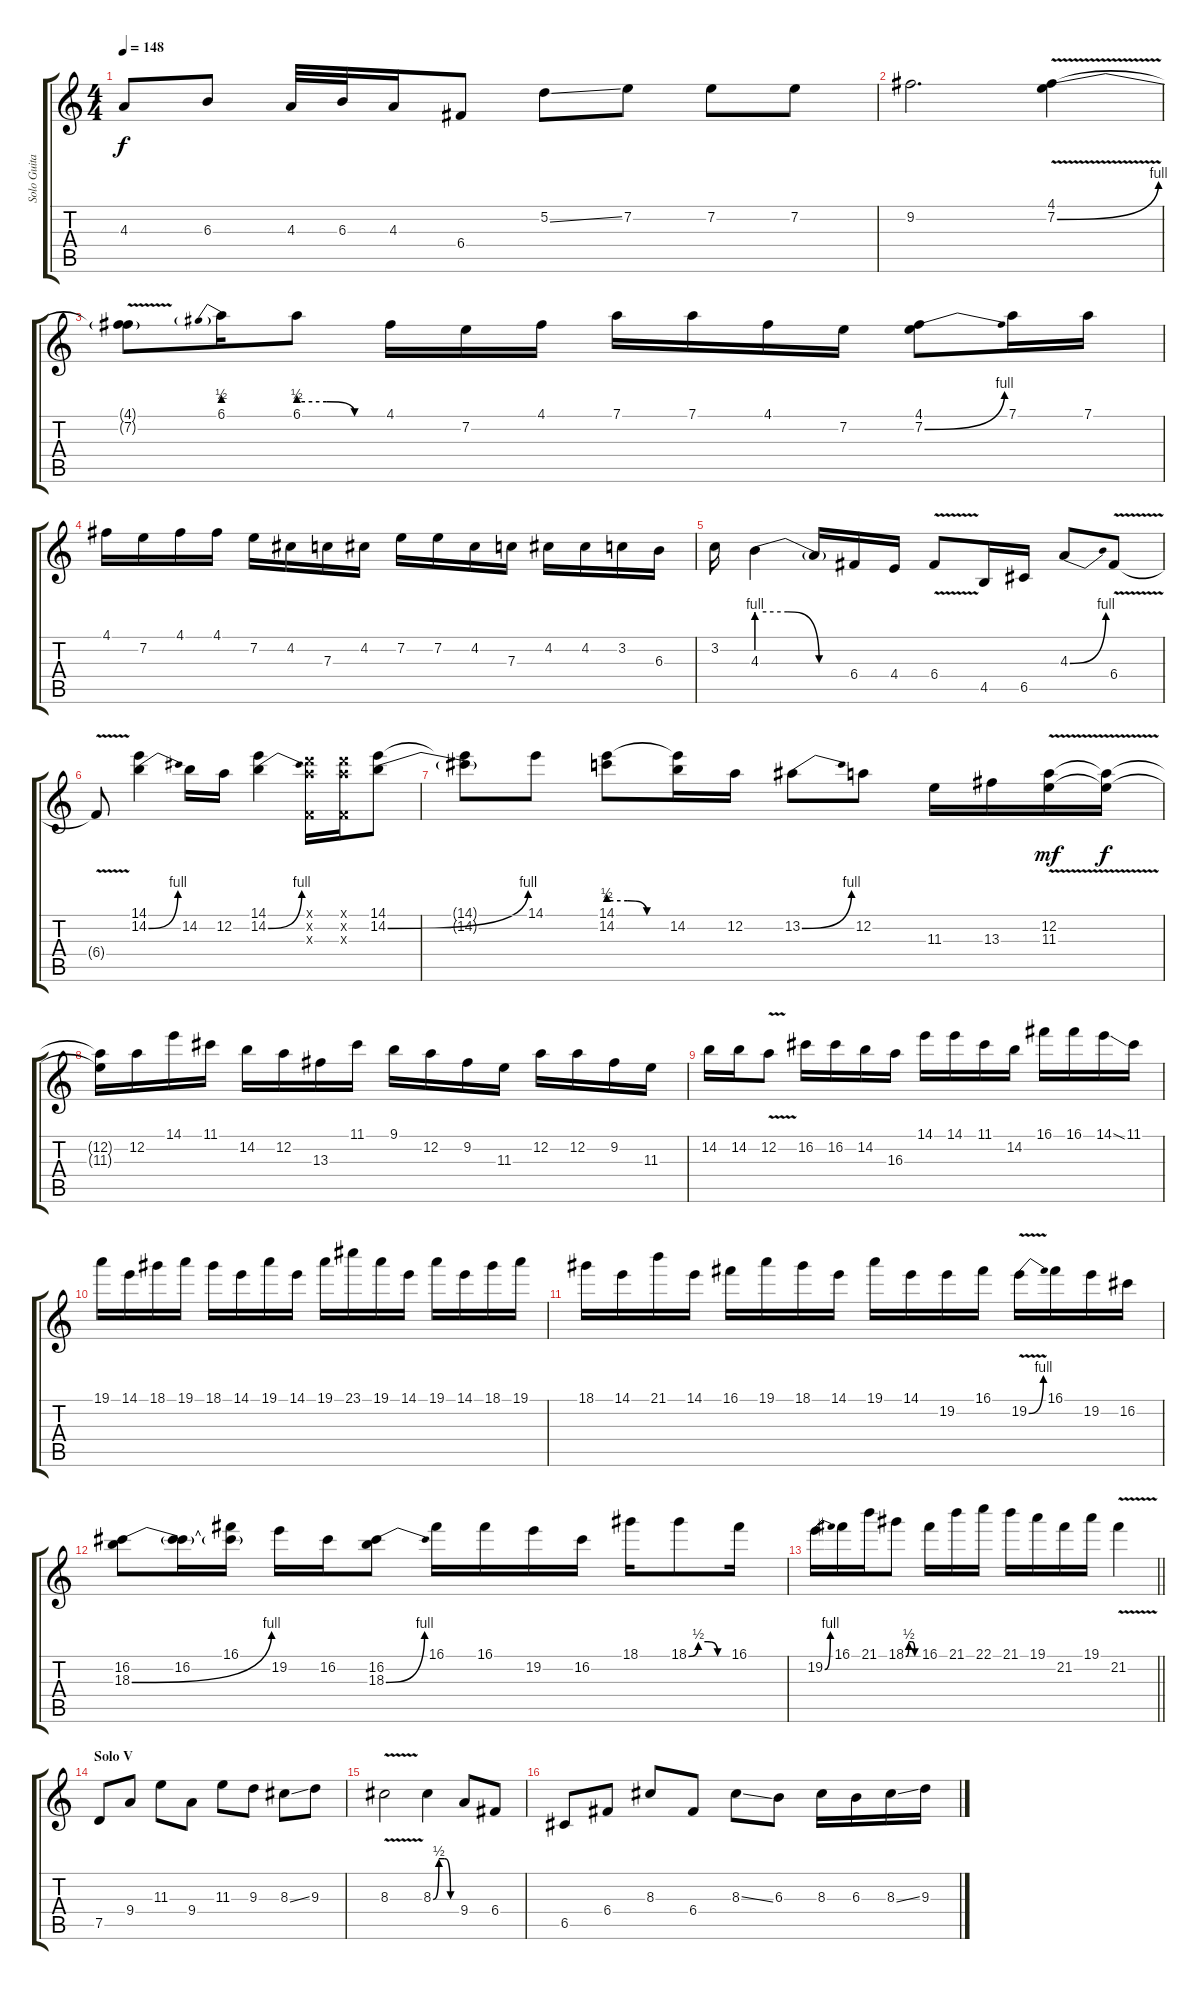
\track ("Solo Guitar II" "Solo Guita") {instrument overdrivenguitar}
\staff {score tabs}
\tuning (D4 A3 F3 C3 G2 C2) {hide}
\ts (4 4)
\tempo 148
\clef g2
\ks c
4.3{t}.8{dy f} 6.3.8 4.3.32 6.3.32 4.3.16 6.4.8 5.2{ss}.8 7.2.8 7.2.8 7.2.8 |
9.2.2{d} (4.1 7.2{be (bend 0 0 60 4) v}).4 |
(4.1{t} 7.2{t}).8 6.1{be (prebend 0 2 60 2)}.16 6.1{be (custom 0 2 20 2 40 0 60 0)}.8 4.1.16 7.2.16 4.1.16 7.1.16 7.1.16 4.1.16 7.2.16 (4.1 7.2{be (bend 0 0 60 4)}).8 7.1.16 7.1.16 |
4.1.16 7.2.16 4.1.16 4.1.16 7.2.16 4.2.16 7.3.16 4.2.16 7.2.16 7.2.16 4.2.16 7.3.16 4.2.16 4.2.16 3.2.16 6.3.16 |
3.2.16 4.3{be (custom 0 4 20 4 40 0 60 0)}.4 4.3{t}.16 6.4.16 4.4.16 6.4{v}.8 4.5.16 6.5.16 4.3{be (bend 0 0 60 4)}.8 6.4{v}.8 |
6.4{t}.8 (14.1 14.2{be (bend 0 0 60 4)}).4 14.2.16 12.2.16 (14.1 14.2{be (bend 0 0 60 4)}).4 (12.1{x} 12.2{x} 0.3{x}).16 (12.1{x} 12.2{x} 0.3{x}).16 (14.1 14.2{be (bend 0 0 60 4)}).8 |
(14.1{t} 14.2{t}).8 14.1.8 (14.1 14.2{be (custom 0 2 20 2 40 0 60 0)}).8 (14.1{t} 14.2).16 12.2.16 13.2{be (bend 0 0 60 4)}.8 12.2.8 11.3.16 13.3.16 (12.2{v} 11.3).16{dy mf} (12.2{t} 11.3{t}).16{dy f} |
(12.2{t} 11.3{t}).16 12.2.16 14.1.16 11.1.16 14.2.16 12.2.16 13.3.16 11.1.16 9.1.16 12.2.16 9.2.16 11.3.16 12.2.16 12.2.16 9.2.16 11.3.16 |
14.2.16 14.2.16 12.2{v}.8 16.2.16 16.2.16 14.2.16 16.3.16 14.1.16 14.1.16 11.1.16 14.2.16 16.1.16 16.1.16 14.1{ss}.16 11.1.16 |
19.1.16 14.1.16 18.1.16 19.1.16 18.1.16 14.1.16 19.1.16 14.1.16 19.1.16 23.1.16 19.1.16 14.1.16 19.1.16 14.1.16 18.1.16 19.1.16 |
18.1.16 14.1.16 21.1.16 14.1.16 16.1.16 19.1.16 18.1.16 14.1.16 19.1.16 14.1.16 19.2.16 16.1.16 19.2{be (bend 0 0 60 4) v}.16 16.1.16 19.2.16 16.2.16 |
(16.2 18.3{be (bend 0 0 60 4)}).8 (16.2 18.3{t}).16 (16.1 18.3{t}).16 19.2.16 16.2.16 (16.2 18.3{be (bend 0 0 60 4)}).8 16.1.16 16.1.16 19.2.16 16.2.16 18.1.16 18.1{be (custom 0 0 15 2 30 2 45 0 60 0)}.8 16.1.16 |
\barLineRight lightlight
19.2{be (bend 0 0 60 4)}.16 16.1.16 21.1.16 18.1{be (custom 0 0 15 2 30 2 45 0 60 0)}.8 16.1.16 21.1.16 22.1.16 21.1.16 19.1.16 21.2.16 19.1.16 21.2{v}.4 |
\section ("" "Solo V")
7.5.8{volume 14} 9.4.8 11.3.8 9.4.8 11.3.8 9.3.8 8.3{ss}.8 9.3.8 |
8.3{v}.2 8.3{be (custom 0 0 15 2 30 2 45 0 60 0)}.4 9.4.8 6.4.8 |
6.5.8 6.4.8 8.3.8 6.4.8 8.3{ss}.8 6.3.8 8.3.16 6.3.16 8.3{ss}.16 9.3.16
